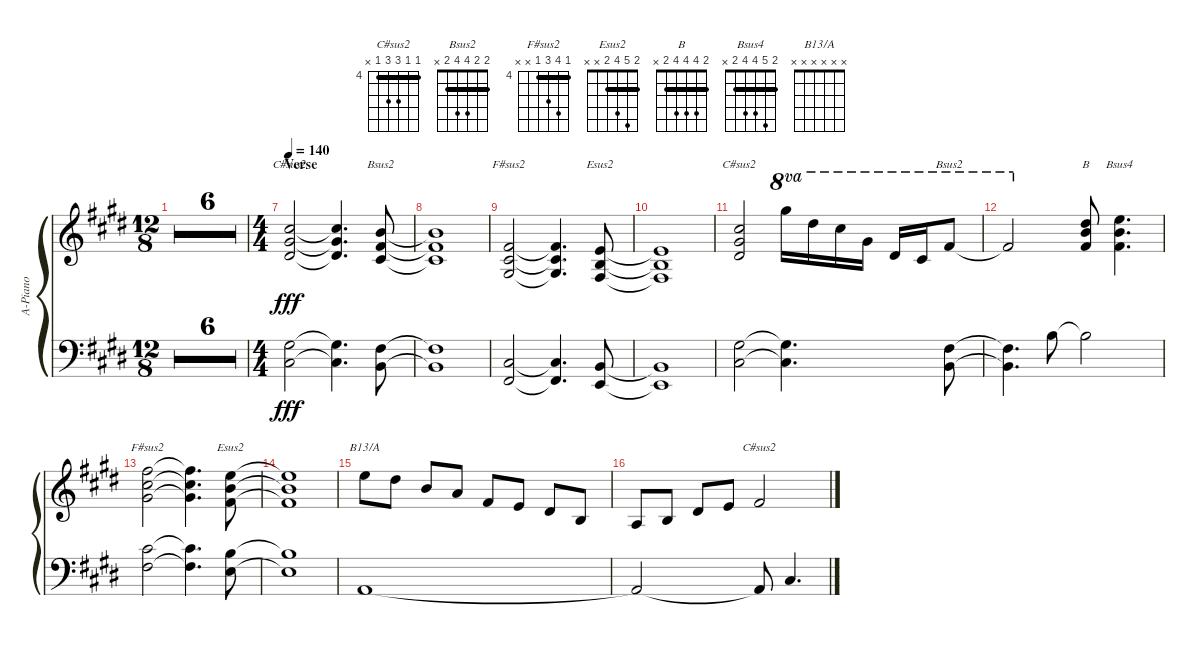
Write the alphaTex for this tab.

\defaultSystemsLayout 4
\bracketExtendMode groupsimilarinstruments
\otherSystemsTrackNameOrientation horizontal
\track ("Acoustic Piano" "A-Piano") {multiBarRest instrument acousticgrandpiano}
\staff {score}
\tuning (E4 B3 G3 D3 A2 E2)
\chord ("C#sus2" 4 4 6 6 4 x) {firstfret 4 showfingering false barre (4 4)}
\chord ("Bsus2" 2 2 4 4 2 x) {showfingering false barre (2 2)}
\chord ("F#sus2" 4 7 6 4 x x) {firstfret 4 showfingering false barre 4}
\chord ("Esus2" 2 5 4 2 x x) {showfingering false barre 2}
\chord ("B" 2 4 4 4 2 x) {showfingering false barre 2}
\chord ("Bsus4" 2 5 4 4 2 x) {showfingering false barre 2}
\chord ("B13/A" x x x x x x)
\ts (12 8)
\tempo 231
\clef g2
\ks e
r.1{d dy fff beam Down} |
\ts (9 8)
r.1{beam Down} r.8{beam Down} |
\ts (12 8)
r.1{d beam Down} |
r.1{d beam Down} |
r.1{d beam Down} |
r.1{d beam Down} |
\ts (4 4)
\section ("" "Verse")
\tempo 140
(18.3{acc #} 18.4{acc #} 18.5{acc #}).2{ch "C#sus2" beam Up} (18.3{t acc #} 18.5{t acc #} 18.4{t acc #}).4{d beam Up} (16.3{acc forcenatural} 16.5{acc #} 16.4{acc #}).8{ch "Bsus2" beam Up} |
(16.3{t acc forcenatural} 16.4{t acc #} 16.5{t acc #}).1{beam Up} |
(11.3{acc #} 11.4{acc #} 11.5{acc #}).2{ch "F#sus2" beam Up} (11.3{t acc #} 11.4{t acc #} 11.5{t acc #}).4{d beam Up} (9.3{acc forcenatural} 9.4{acc forcenatural} 9.5{acc #}).8{ch "Esus2" beam Up} |
(9.5{t acc #} 9.4{t acc forcenatural} 9.3{t acc forcenatural}).1{beam Up} |
(18.3{acc #} 18.4{acc #} 18.5{acc #}).2{ch "C#sus2" beam Up} 28.1{acc #}.16{ot 8va beam Down} 23.1{acc #}.16{ot 8va beam Down} 21.1{acc #}.16{ot 8va beam Down} 16.1{acc #}.16{ot 8va beam Down} 11.1{acc #}.16{ot 8va beam Up} 9.1{acc #}.16{ot 8va beam Up} 14.1{acc #}.8{ch "Bsus2" ot 8va beam Up} |
14.1{t acc #}.2{ot 8va beam Up} (16.4{acc #} 16.3{acc forcenatural} 16.2{acc #}).8{ch "B" beam Up} (21.5{acc #} 21.4{acc forcenatural} 21.3{acc forcenatural}).4{d ch "Bsus4" beam Down} |
(23.3{acc #} 23.4{acc #} 23.5{acc #}).2{ch "F#sus2" beam Down} (23.3{t acc #} 23.4{t acc #} 23.5{t acc #}).4{d beam Down} (21.3{acc forcenatural} 21.4{acc forcenatural} 21.5{acc #}).8{ch "Esus2" beam Down} |
(21.5{t acc #} 21.4{t acc forcenatural} 21.3{t acc forcenatural}).1{beam Down} |
12.1{acc forcenatural}.8{ch "B13/A" beam Down} 11.1{acc #}.8{beam Down} 7.1{acc forcenatural}.8{beam Up} 5.1{acc forcenatural}.8{beam Up} 2.1{acc #}.8{beam Up} 0.1{acc forcenatural}.8{beam Up} 4.2{acc #}.8{beam Up} 0.2{acc forcenatural}.8{beam Up} |
2.3{acc forcenatural}.8{beam Up} 0.2{acc forcenatural}.8{beam Up} 4.2{acc #}.8{beam Up} 0.1{acc forcenatural}.8{beam Up} 2.1{acc #}.2{ch "C#sus2" beam Up}
\staff {score}
\tuning (E4 B3 G3 D3 A2 E2)
\clef f4
\ottava regular
\simile none
\ks e
r.1{d dy fff beam Down} |
r.1{beam Down} r.8{beam Down} |
r.1{d beam Down} |
r.1{d beam Down} |
r.1{d beam Down} |
r.1{d beam Down} |
(6.4{acc #} 4.5{acc #}).2{beam Down} (6.4{t acc #} 4.5{t acc #}).4{d beam Down} (4.4{acc #} 2.5{acc forcenatural}).8{beam Down} |
(2.5{t acc forcenatural} 4.4{t acc #}).1{beam Down} |
(4.5{acc #} 2.6{acc #}).2{beam Up} (4.5{t acc #} 2.6{t acc #}).4{d beam Up} (2.5{acc forcenatural} 0.6{acc forcenatural}).8{beam Up} |
(2.5{t acc forcenatural} 0.6{t acc forcenatural}).1{beam Up} |
(6.4{acc #} 4.5{acc #}).2{beam Down} (6.4{t acc #} 4.5{t acc #}).4{d beam Down} (4.4{acc #} 2.5{acc forcenatural}).8{beam Down} |
(2.5{t acc forcenatural} 4.4{t acc #}).4{d beam Down} 0.2{acc forcenatural}.8{beam Down} 0.2{t acc forcenatural}.2{beam Down} |
(2.2{acc #} 4.4{acc #}).2{beam Down} (2.2{t acc #} 4.4{t acc #}).4{d beam Down} (0.2{acc forcenatural} 2.4{acc forcenatural}).8{beam Down} |
(0.2{t acc forcenatural} 2.4{t acc forcenatural}).1{beam Down} |
0.5{acc forcenatural}.1{beam Up} |
0.5{t acc forcenatural}.2{beam Up} 0.5{t acc forcenatural}.8{beam Up} 4.5{acc #}.4{d beam Up}
